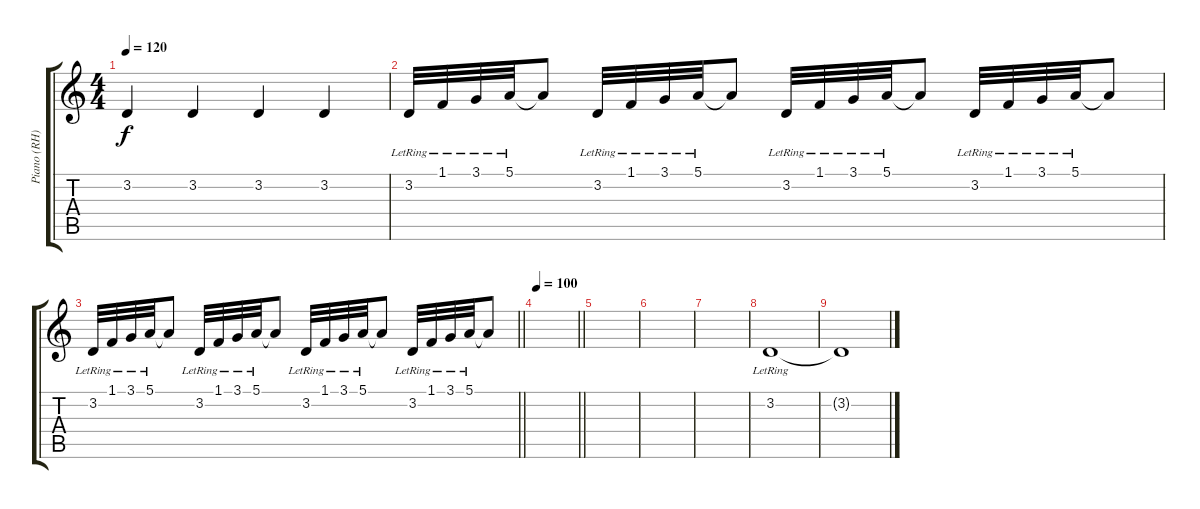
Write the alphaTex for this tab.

\track ("Piano (RH)" "Piano (RH)") {instrument acousticgrandpiano}
\staff {score tabs}
\tuning (E4 B3 G3 D3 A2 E2) {hide}
\ts (4 4)
\tempo 120
\clef g2
\ks c
3.2.4{dy f} 3.2.4 3.2.4 3.2.4 |
3.2{lr}.32 1.1{lr}.32 3.1{lr}.32 5.1{lr}.32 5.1{t}.8 3.2{lr}.32 1.1{lr}.32 3.1{lr}.32 5.1{lr}.32 5.1{t}.8 3.2{lr}.32 1.1{lr}.32 3.1{lr}.32 5.1{lr}.32 5.1{t}.8 3.2{lr}.32 1.1{lr}.32 3.1{lr}.32 5.1{lr}.32 5.1{t}.8 |
\barLineRight lightlight
3.2{lr}.32 1.1{lr}.32 3.1{lr}.32 5.1{lr}.32 5.1{t}.8 3.2{lr}.32 1.1{lr}.32 3.1{lr}.32 5.1{lr}.32 5.1{t}.8 3.2{lr}.32 1.1{lr}.32 3.1{lr}.32 5.1{lr}.32 5.1{t}.8 3.2{lr}.32 1.1{lr}.32 3.1{lr}.32 5.1{lr}.32 5.1{t}.8 |
\section ("" "")
\tempo 100
\barLineRight lightlight
|
|
|
|
3.2{lr}.1 |
3.2{t}.1
